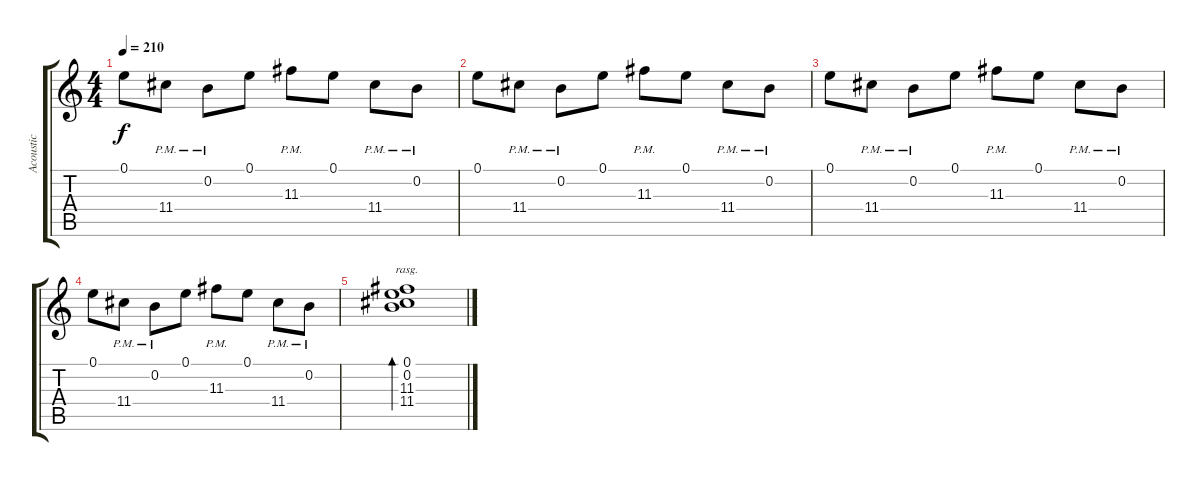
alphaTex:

\track ("Acoustic" "Acoustic") {instrument acousticguitarsteel}
\staff {score tabs}
\tuning (E4 B3 G3 D3 A2 E2) {hide}
\ts (4 4)
\tempo 210
\clef g2
\ks c
0.1.8{dy f} 11.4{pm}.8 0.2{pm}.8 0.1.8 11.3{pm}.8 0.1.8 11.4{pm}.8 0.2{pm}.8 |
0.1.8 11.4{pm}.8 0.2{pm}.8 0.1.8 11.3{pm}.8 0.1.8 11.4{pm}.8 0.2{pm}.8 |
0.1.8 11.4{pm}.8 0.2{pm}.8 0.1.8 11.3{pm}.8 0.1.8 11.4{pm}.8 0.2{pm}.8 |
0.1.8 11.4{pm}.8 0.2{pm}.8 0.1.8 11.3{pm}.8 0.1.8 11.4{pm}.8 0.2{pm}.8 |
(0.1 0.2 11.3 11.4).1{bd 240 rasg ii}
